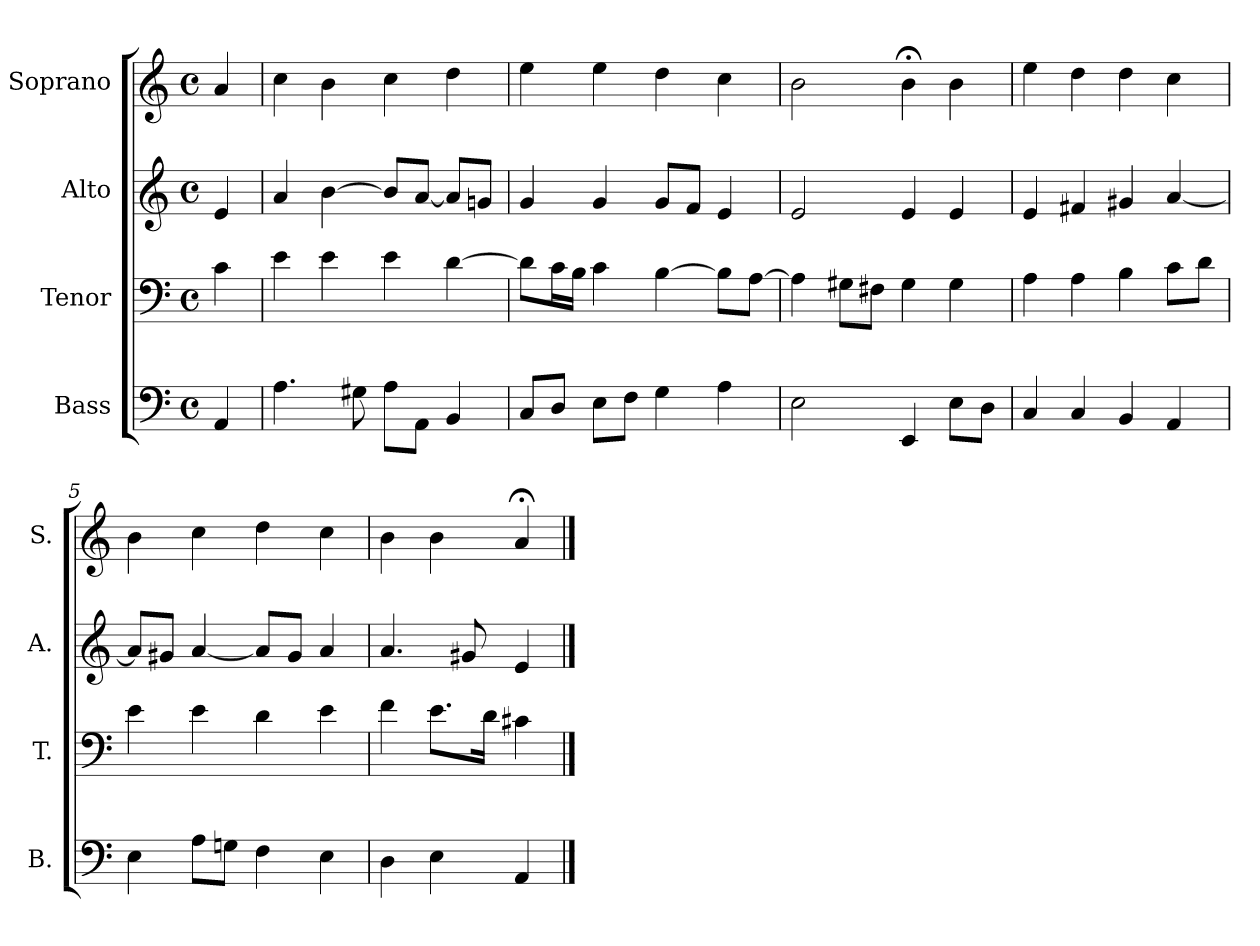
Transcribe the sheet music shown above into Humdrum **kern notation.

**kern	**kern	**kern	**kern
*part4	*part3	*part2	*part1
*staff4	*staff3	*staff2	*staff1
*I"Bass	*I"Tenor	*I"Alto	*I"Soprano
*I'B.	*I'T.	*I'A.	*I'S.
*clefF4	*clefF4	*clefG2	*clefG2
*k[]	*k[]	*k[]	*k[]
*a:	*a:	*a:	*a:
*M4/4	*M4/4	*M4/4	*M4/4
*met(c)	*met(c)	*met(c)	*met(c)
=	=	=	=
4AA/	4c\	4e/	4a/
=1	=1	=1	=1
4.A\	4e\	4a/	4cc\
.	4e\	[4b\	4b\
8G#X\	.	.	.
8A\L	4e\	8b/L]	4cc\
8AA\J	.	[8a/J	.
4BB/	[4d\	8a/L]	4dd\
.	.	8gn/J	.
=2	=2	=2	=2
8C/L	8d\L]	4g/	4ee\
8D/J	16c\L	.	.
.	16B\JJ	.	.
8E\L	4c\	4g/	4ee\
8F\J	.	.	.
4G\	[4B\	8g/L	4dd\
.	.	8f/J	.
4A\	8B\L]	4e/	4cc\
.	[8A\J	.	.
!!LO:LB:g=z
=3	=3	=3	=3
2E\	4A\]	2e/	2b\
.	8G#X\L	.	.
.	8F#X\J	.	.
4EE/	4G#\	4e/	4b;<\
8E\L	4G#\	4e/	4b\
8D\J	.	.	.
=4	=4	=4	=4
4C/	4A\	4e/	4ee\
4C/	4A\	4f#X/	4dd\
4BB/	4B\	4g#X/	4dd\
4AA/	8c\L	[4a/	4cc\
.	8d\J	.	.
=5	=5	=5	=5
4E\	4e\	8a/L]	4b\
.	.	8g#X/J	.
8A\L	4e\	[4a/	4cc\
8Gn\J	.	.	.
4F\	4d\	8a/L]	4dd\
.	.	8g#/J	.
4E\	4e\	4a/	4cc\
=6	=6	=6	=6
4D\	4f\	4.a/	4b\
4E\	8.e\L	.	4b\
.	.	8g#X/	.
.	16d\Jk	.	.
4AA/	4c#X\	4e/	4a;</
==	==	==	==
*-	*-	*-	*-
